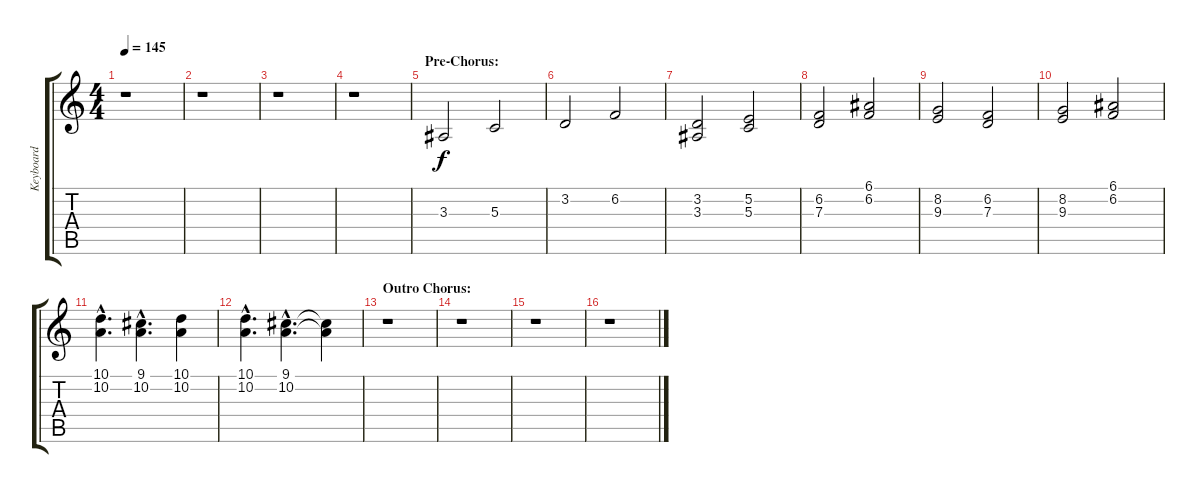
\track ("Keyboard" "Keyboard") {instrument pad8sweep}
\staff {score tabs}
\tuning (E4 B3 G3 D3 A2 E2) {hide}
\ts (4 4)
\tempo 145
\clef g2
\ks c
r.1{dy f} |
r.1 |
r.1 |
r.1 |
\section ("" "Pre-Chorus:")
3.3.2{volume 14 instrument pad8sweep} 5.3.2 |
3.2.2 6.2.2 |
(3.2 3.3).2 (5.2 5.3).2 |
(6.2 7.3).2 (6.1 6.2).2 |
(8.2 9.3).2 (6.2 7.3).2 |
(8.2 9.3).2 (6.1 6.2).2 |
(10.1{hac} 10.2{hac}).4{d} (9.1{hac} 10.2{hac}).4{d} (10.1 10.2).4 |
(10.1{hac} 10.2{hac}).4{d} (9.1{hac} 10.2{hac}).4{d} (9.1{t} 10.2{t}).4 |
\section ("" "Outro Chorus:")
r.1 |
r.1 |
r.1 |
r.1
